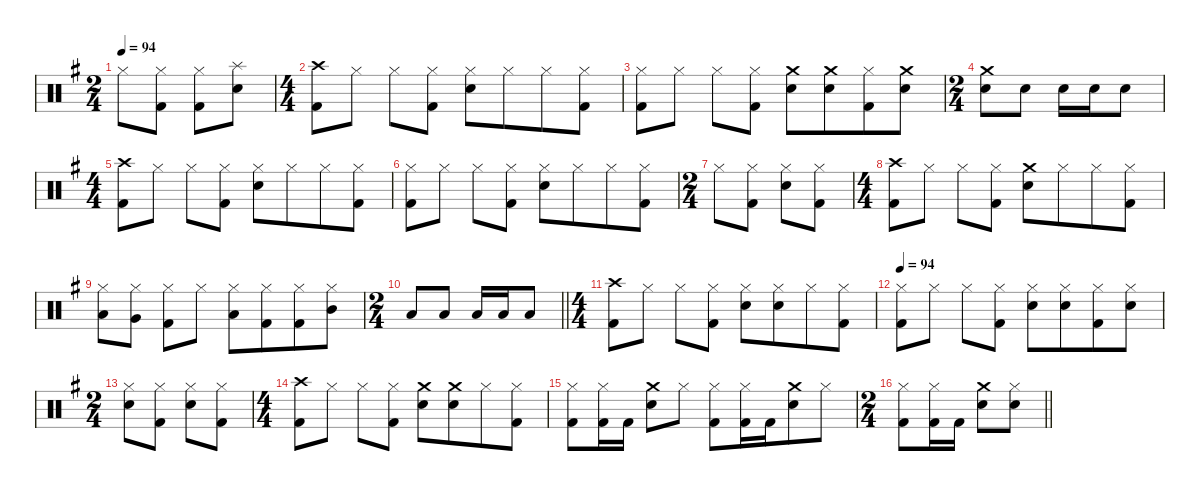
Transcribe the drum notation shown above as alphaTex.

\defaultSystemsLayout 4
\hideDynamics
\bracketExtendMode nobrackets
\singleTrackTrackNamePolicy hidden
\multiTrackTrackNamePolicy hidden
\firstSystemTrackNameMode fullname
\firstSystemTrackNameOrientation horizontal
\otherSystemsTrackNameOrientation horizontal
\track ("Lars Ulrich" "drm.") {instrument percussion}
\staff {score}
\articulation defaults
\ts (2 4)
\beaming (8 2 2)
\tempo 94
\clef neutral
\ks eminor "Hi-Hat (closed)"{acc forcenatural}.8{dy mf beam Down}
("Hi-Hat (closed)"{acc forcenatural} "Kick (hit) 2"{acc forcenatural}).8{beam Down} ("Hi-Hat (closed)"{acc forcenatural} "Kick (hit) 2"{acc forcenatural}).8{beam Down} ("Splash (hit)"{acc forcenatural} "Snare (hit) 2"{acc forcenatural}).8{dy ff beam Down} |
\ts (4 4)
\beaming (8 2 2 4)
("Crash high (hit)"{acc forcenatural} "Kick (hit) 2"{acc forcenatural}).8{dy f beam Down} "Hi-Hat (closed)"{acc forcenatural}.8{dy mf beam Down} "Hi-Hat (closed)"{acc forcenatural}.8{beam Down} ("Hi-Hat (closed)"{acc forcenatural} "Kick (hit) 2"{acc forcenatural}).8{beam Down} ("Hi-Hat (closed)"{acc forcenatural} "Snare (hit) 2"{acc forcenatural}).8{beam Down} "Hi-Hat (closed)"{acc forcenatural}.8{beam Down} "Hi-Hat (closed)"{acc forcenatural}.8{beam Down} ("Hi-Hat (closed)"{acc forcenatural} "Kick (hit) 2"{acc forcenatural}).8{beam Down} |
("Hi-Hat (closed)"{acc forcenatural} "Kick (hit) 2"{acc forcenatural}).8{beam Down} "Hi-Hat (closed)"{acc forcenatural}.8{beam Down} "Hi-Hat (closed)"{acc forcenatural}.8{beam Down} ("Hi-Hat (closed)"{acc forcenatural} "Kick (hit) 2"{acc forcenatural}).8{beam Down} ("Crash medium (hit)"{acc forcenatural} "Snare (hit) 2"{acc forcenatural}).8{beam Down} ("Crash medium (hit)"{acc forcenatural} "Snare (hit) 2"{acc forcenatural}).8{beam Down} ("Hi-Hat (closed)"{acc forcenatural} "Kick (hit) 2"{acc forcenatural}).8{beam Down} ("Crash medium (hit)"{acc forcenatural} "Snare (hit) 2"{acc forcenatural}).8{beam Down} |
\ts (2 4)
\beaming (8 2 2)
("Crash medium (hit)"{acc forcenatural} "Snare (hit) 2"{acc forcenatural}).8{beam Down} "Snare (hit) 2"{acc forcenatural}.8{dy ff beam Down} "Snare (hit) 2"{acc forcenatural}.16{beam Down} "Snare (hit) 2"{acc forcenatural}.16{beam Down} "Snare (hit) 2"{acc forcenatural}.8{beam Down} |
\ts (4 4)
\beaming (8 2 2 4)
("Crash high (hit)"{acc forcenatural} "Kick (hit) 2"{acc forcenatural}).8{dy f beam Down} "Hi-Hat (closed)"{acc forcenatural}.8{dy mf beam Down} "Hi-Hat (closed)"{acc forcenatural}.8{beam Down} ("Hi-Hat (closed)"{acc forcenatural} "Kick (hit) 2"{acc forcenatural}).8{beam Down} ("Hi-Hat (closed)"{acc forcenatural} "Snare (hit) 2"{acc forcenatural}).8{beam Down} "Hi-Hat (closed)"{acc forcenatural}.8{beam Down} "Hi-Hat (closed)"{acc forcenatural}.8{beam Down} ("Hi-Hat (closed)"{acc forcenatural} "Kick (hit) 2"{acc forcenatural}).8{beam Down} |
("Hi-Hat (closed)"{acc forcenatural} "Kick (hit) 2"{acc forcenatural}).8{beam Down} "Hi-Hat (closed)"{acc forcenatural}.8{beam Down} "Hi-Hat (closed)"{acc forcenatural}.8{beam Down} ("Hi-Hat (closed)"{acc forcenatural} "Kick (hit) 2"{acc forcenatural}).8{beam Down} ("Hi-Hat (closed)"{acc forcenatural} "Snare (hit) 2"{acc forcenatural}).8{beam Down} "Hi-Hat (closed)"{acc forcenatural}.8{beam Down} "Hi-Hat (closed)"{acc forcenatural}.8{beam Down} ("Hi-Hat (closed)"{acc forcenatural} "Kick (hit) 2"{acc forcenatural}).8{beam Down} |
\ts (2 4)
\beaming (8 2 2)
"Hi-Hat (closed)"{acc forcenatural}.8{beam Down} ("Hi-Hat (closed)"{acc forcenatural} "Kick (hit) 2"{acc forcenatural}).8{beam Down} ("Hi-Hat (closed)"{acc forcenatural} "Snare (hit) 2"{acc forcenatural}).8{beam Down} ("Hi-Hat (closed)"{acc forcenatural} "Kick (hit) 2"{acc forcenatural}).8{beam Down} |
\ts (4 4)
\beaming (8 2 2 4)
("Crash high (hit)"{acc forcenatural} "Kick (hit) 2"{acc forcenatural}).8{dy f beam Down} "Hi-Hat (closed)"{acc forcenatural}.8{dy mf beam Down} "Hi-Hat (closed)"{acc forcenatural}.8{beam Down} ("Hi-Hat (closed)"{acc forcenatural} "Kick (hit) 2"{acc forcenatural}).8{beam Down} ("Crash medium (hit)"{acc forcenatural} "Snare (hit) 2"{acc forcenatural}).8{beam Down} "Hi-Hat (closed)"{acc forcenatural}.8{beam Down} "Hi-Hat (closed)"{acc forcenatural}.8{beam Down} ("Hi-Hat (closed)"{acc forcenatural} "Kick (hit) 2"{acc forcenatural}).8{beam Down} |
("Hi-Hat (closed)"{acc forcenatural} "Low Tom (hit)"{acc forcenatural}).8{beam Down} ("Hi-Hat (closed)"{acc forcenatural} "Very Low Tom (hit)"{acc forcenatural}).8{beam Down} ("Hi-Hat (closed)"{acc forcenatural} "Kick (hit) 2"{acc forcenatural}).8{beam Down} "Hi-Hat (closed)"{acc forcenatural}.8{beam Down} ("Hi-Hat (closed)"{acc forcenatural} "Low Floor Tom (hit)"{acc forcenatural}).8{beam Down} ("Hi-Hat (closed)"{acc forcenatural} "Kick (hit) 2"{acc forcenatural}).8{beam Down} ("Hi-Hat (closed)"{acc forcenatural} "Kick (hit) 2"{acc forcenatural}).8{beam Down} ("Hi-Hat (closed)"{acc forcenatural} "Mid Tom (hit)"{acc forcenatural}).8{beam Down} |
\ts (2 4)
\beaming (8 2 2)
\barLineRight lightlight "Low Tom (hit)"{acc forcenatural}.8{dy ff beam Up} "Low Tom (hit)"{acc forcenatural}.8{beam Up} "Low Floor Tom (hit)"{acc forcenatural}.16{dy f beam Up} "Low Floor Tom (hit)"{acc forcenatural}.16{beam Up} "Low Floor Tom (hit)"{acc forcenatural}.8{beam Up}
|
\ts (4 4)
\beaming (8 2 2 4)
("Crash high (hit)"{acc forcenatural} "Kick (hit) 2"{acc forcenatural}).8{beam Down} "Hi-Hat (closed)"{acc forcenatural}.8{dy mf beam Down} "Hi-Hat (closed)"{acc forcenatural}.8{beam Down} ("Hi-Hat (closed)"{acc forcenatural} "Kick (hit) 2"{acc forcenatural}).8{beam Down} ("Hi-Hat (closed)"{acc forcenatural} "Snare (hit) 2"{acc forcenatural}).8{beam Down} ("Hi-Hat (closed)"{acc forcenatural} "Snare (hit) 2"{acc forcenatural}).8{beam Down} "Hi-Hat (closed)"{acc forcenatural}.8{beam Down} ("Hi-Hat (closed)"{acc forcenatural} "Kick (hit) 2"{acc forcenatural}).8{beam Down} |
\tempo 94
("Hi-Hat (closed)"{acc forcenatural} "Kick (hit) 2"{acc forcenatural}).8{beam Down} "Hi-Hat (closed)"{acc forcenatural}.8{beam Down} "Hi-Hat (closed)"{acc forcenatural}.8{beam Down} ("Hi-Hat (closed)"{acc forcenatural} "Kick (hit) 2"{acc forcenatural}).8{beam Down} ("Hi-Hat (closed)"{acc forcenatural} "Snare (hit) 2"{acc forcenatural}).8{beam Down} ("Hi-Hat (closed)"{acc forcenatural} "Snare (hit) 2"{acc forcenatural}).8{beam Down} ("Hi-Hat (closed)"{acc forcenatural} "Kick (hit) 2"{acc forcenatural}).8{beam Down} ("Hi-Hat (closed)"{acc forcenatural} "Snare (hit) 2"{acc forcenatural}).8{beam Down} |
\ts (2 4)
\beaming (8 2 2)
("Hi-Hat (closed)"{acc forcenatural} "Snare (hit) 2"{acc forcenatural}).8{beam Down} ("Hi-Hat (closed)"{acc forcenatural} "Kick (hit) 2"{acc forcenatural}).8{beam Down} ("Hi-Hat (closed)"{acc forcenatural} "Snare (hit) 2"{acc forcenatural}).8{beam Down} ("Hi-Hat (closed)"{acc forcenatural} "Kick (hit) 2"{acc forcenatural}).8{beam Down} |
\ts (4 4)
\beaming (8 2 2 4)
("Crash high (hit)"{acc forcenatural} "Kick (hit) 2"{acc forcenatural}).8{dy f beam Down} "Hi-Hat (closed)"{acc forcenatural}.8{dy mf beam Down} "Hi-Hat (closed)"{acc forcenatural}.8{beam Down} ("Hi-Hat (closed)"{acc forcenatural} "Kick (hit) 2"{acc forcenatural}).8{beam Down} ("Crash medium (hit)"{acc forcenatural} "Snare (hit) 2"{acc forcenatural}).8{beam Down} ("Crash medium (hit)"{acc forcenatural} "Snare (hit) 2"{acc forcenatural}).8{beam Down} "Hi-Hat (closed)"{acc forcenatural}.8{beam Down} ("Hi-Hat (closed)"{acc forcenatural} "Kick (hit) 2"{acc forcenatural}).8{beam Down} |
("Hi-Hat (closed)"{acc forcenatural} "Kick (hit) 2"{acc forcenatural}).8{beam Down} ("Hi-Hat (closed)"{acc forcenatural} "Kick (hit) 2"{acc forcenatural}).16{beam Down} "Kick (hit) 2"{acc forcenatural}.16{dy ff beam Down} ("Crash medium (hit)"{acc forcenatural} "Snare (hit) 2"{acc forcenatural}).8{dy f beam Down} "Hi-Hat (closed)"{acc forcenatural}.8{dy mf beam Down} ("Hi-Hat (closed)"{acc forcenatural} "Kick (hit) 2"{acc forcenatural}).8{beam Down} ("Hi-Hat (closed)"{acc forcenatural} "Kick (hit) 2"{acc forcenatural}).16{beam Down} "Kick (hit) 2"{acc forcenatural}.16{dy ff beam Down} ("Crash medium (hit)"{acc forcenatural} "Snare (hit) 2"{acc forcenatural}).8{dy f beam Down} "Hi-Hat (closed)"{acc forcenatural}.8{dy mf beam Down} |
\ts (2 4)
\beaming (8 2 2)
\barLineRight lightlight
("Hi-Hat (closed)"{acc forcenatural} "Kick (hit) 2"{acc forcenatural}).8{beam Down} ("Hi-Hat (closed)"{acc forcenatural} "Kick (hit) 2"{acc forcenatural}).16{beam Down} "Kick (hit) 2"{acc forcenatural}.16{dy ff beam Down} ("Crash medium (hit)"{acc forcenatural} "Snare (hit) 2"{acc forcenatural}).8{dy f beam Down} ("Hi-Hat (closed)"{acc forcenatural} "Snare (hit) 2"{acc forcenatural}).8{dy mf beam Down}
